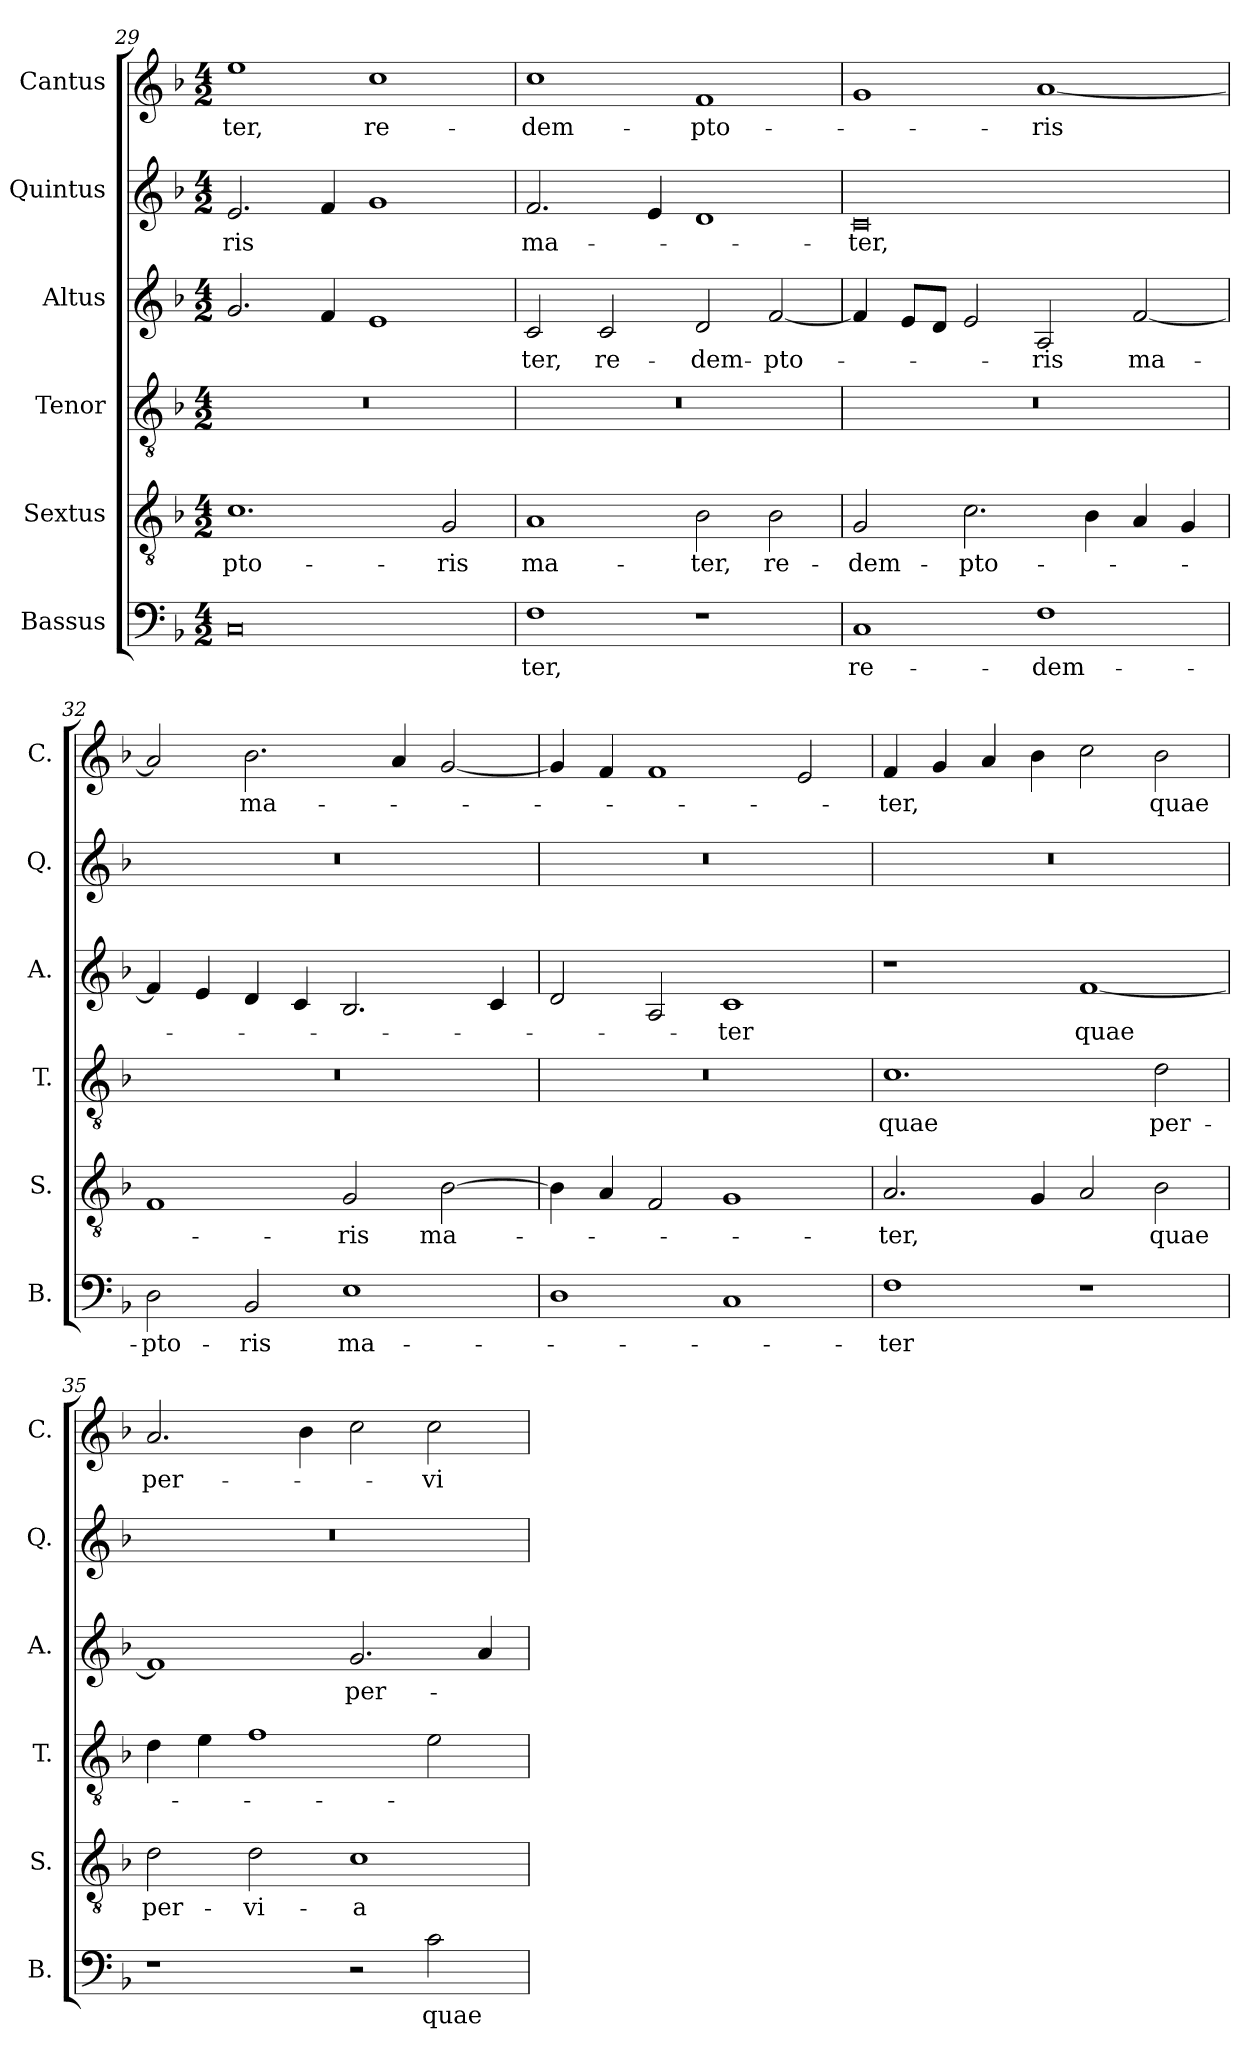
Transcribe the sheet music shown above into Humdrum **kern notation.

**kern	**text	**kern	**text	**kern	**text	**kern	**text	**kern	**text	**kern	**text
*part6	*part6	*part5	*part5	*part4	*part4	*part3	*part3	*part2	*part2	*part1	*part1
*staff6	*staff6	*staff5	*staff5	*staff4	*staff4	*staff3	*staff3	*staff2	*staff2	*staff1	*staff1
*I"Bassus	*	*I"Sextus	*	*I"Tenor	*	*I"Altus	*	*I"Quintus	*	*I"Cantus	*
*I'B.	*	*I'S.	*	*I'T.	*	*I'A.	*	*I'Q.	*	*I'C.	*
*clefF4	*	*clefGv2	*	*clefGv2	*	*clefG2	*	*clefG2	*	*clefG2	*
*k[b-]	*	*k[b-]	*	*k[b-]	*	*k[b-]	*	*k[b-]	*	*k[b-]	*
*M4/2	*	*M4/2	*	*M4/2	*	*M4/2	*	*M4/2	*	*M4/2	*
=29	=29	=29	=29	=29	=29	=29	=29	=29	=29	=29	=29
!	!	!	!LO:LY:b	!	!	!	!	!	!LO:LY:b	!	!LO:LY:b
0C	.	1.c	-pto-	0r	.	2.g/	.	2.e/	-ris	1ee	-ter,
.	.	.	.	.	.	4f/	.	4f/	.	.	.
!	!	!	!	!	!	!	!	!	!	!	!LO:LY:b
.	.	.	.	.	.	1e	.	1g	.	1cc	re-
!	!	!	!LO:LY:b	!	!	!	!	!	!	!	!
.	.	2G/	-ris	.	.	.	.	.	.	.	.
=30	=30	=30	=30	=30	=30	=30	=30	=30	=30	=30	=30
!	!LO:LY:b	!	!LO:LY:b	!	!	!	!LO:LY:b	!	!LO:LY:b	!	!LO:LY:b
1F	-ter,	1A	ma-	0r	.	2c/	-ter,	2.f/	ma-	1cc	-dem-
!	!	!	!	!	!	!	!LO:LY:b	!	!	!	!
.	.	.	.	.	.	2c/	re-	.	.	.	.
.	.	.	.	.	.	.	.	4e/	.	.	.
!	!	!	!LO:LY:b	!	!	!	!LO:LY:b	!	!	!	!LO:LY:b
1r	.	2B-\	-ter,	.	.	2d/	-dem-	1d	.	1f	-pto-
!	!	!	!LO:LY:b	!	!	!	!LO:LY:b	!	!	!	!
.	.	2B-\	re-	.	.	[2f/	-pto-	.	.	.	.
!!LO:LB:g=z
=31	=31	=31	=31	=31	=31	=31	=31	=31	=31	=31	=31
!	!LO:LY:b	!	!LO:LY:b	!	!	!	!	!	!LO:LY:b	!	!
1C	re-	2G/	-dem-	0r	.	4f/]	.	0c	-ter,	1g	.
.	.	.	.	.	.	8e/L	.	.	.	.	.
.	.	.	.	.	.	8d/J	.	.	.	.	.
!	!	!	!LO:LY:b	!	!	!	!	!	!	!	!
.	.	2.c\	-pto-	.	.	2e/	.	.	.	.	.
!	!LO:LY:b	!	!	!	!	!	!LO:LY:b	!	!	!	!LO:LY:b
1F	-dem-	.	.	.	.	2A/	-ris	.	.	[1a	-ris
.	.	4B-\	.	.	.	.	.	.	.	.	.
!	!	!	!	!	!	!	!LO:LY:b	!	!	!	!
.	.	4A/	.	.	.	[2f/	ma-	.	.	.	.
.	.	4G/	.	.	.	.	.	.	.	.	.
=32	=32	=32	=32	=32	=32	=32	=32	=32	=32	=32	=32
!	!LO:LY:b	!	!	!	!	!	!	!	!	!	!
2D\	-pto-	1F	.	0r	.	4f/]	.	0r	.	2a/]	.
.	.	.	.	.	.	4e/	.	.	.	.	.
!	!LO:LY:b	!	!	!	!	!	!	!	!	!	!LO:LY:b
2BB-/	-ris	.	.	.	.	4d/	.	.	.	2.b-\	ma-
.	.	.	.	.	.	4c/	.	.	.	.	.
!	!LO:LY:b	!	!LO:LY:b	!	!	!	!	!	!	!	!
1E	ma-	2G/	-ris	.	.	2.B-/	.	.	.	.	.
.	.	.	.	.	.	.	.	.	.	4a/	.
!	!	!	!LO:LY:b	!	!	!	!	!	!	!	!
.	.	[2B-\	ma-	.	.	.	.	.	.	[2g/	.
.	.	.	.	.	.	4c/	.	.	.	.	.
=33	=33	=33	=33	=33	=33	=33	=33	=33	=33	=33	=33
1D	.	4B-\]	.	0r	.	2d/	.	0r	.	4g/]	.
.	.	4A/	.	.	.	.	.	.	.	4f/	.
.	.	2F/	.	.	.	2A/	.	.	.	1f	.
!	!	!	!	!	!	!	!LO:LY:b	!	!	!	!
1C	.	1G	.	.	.	1c	-ter	.	.	.	.
.	.	.	.	.	.	.	.	.	.	2e/	.
=34	=34	=34	=34	=34	=34	=34	=34	=34	=34	=34	=34
!	!LO:LY:b	!	!LO:LY:b	!	!LO:LY:b	!	!	!	!	!	!LO:LY:b
1F	-ter	2.A/	-ter,	1.c	quae	1r	.	0r	.	4f/	-ter,
.	.	.	.	.	.	.	.	.	.	4g/	.
.	.	.	.	.	.	.	.	.	.	4a/	.
.	.	4G/	.	.	.	.	.	.	.	4b-\	.
!	!	!	!	!	!	!	!LO:LY:b	!	!	!	!
1r	.	2A/	.	.	.	[1f	quae	.	.	2cc\	.
!	!	!	!LO:LY:b	!	!LO:LY:b	!	!	!	!	!	!LO:LY:b
.	.	2B-\	quae	2d\	per-	.	.	.	.	2b-\	quae
=35	=35	=35	=35	=35	=35	=35	=35	=35	=35	=35	=35
!	!	!	!LO:LY:b	!	!	!	!	!	!	!	!LO:LY:b
1r	.	2d\	per-	4d\	.	1f]	.	0r	.	2.a/	per-
.	.	.	.	4e\	.	.	.	.	.	.	.
!	!	!	!LO:LY:b	!	!	!	!	!	!	!	!
.	.	2d\	-vi-	1f	.	.	.	.	.	.	.
.	.	.	.	.	.	.	.	.	.	4b-\	.
!	!	!	!LO:LY:b	!	!	!	!LO:LY:b	!	!	!	!
2r	.	1c	-a	.	.	2.g/	per-	.	.	2cc\	.
!	!LO:LY:b	!	!	!	!	!	!	!	!	!	!LO:LY:b
2c\	quae	.	.	2e\	.	.	.	.	.	2cc\	-vi-
.	.	.	.	.	.	4a/	.	.	.	.	.
=	=	=	=	=	=	=	=	=	=	=	=
*-	*-	*-	*-	*-	*-	*-	*-	*-	*-	*-	*-
